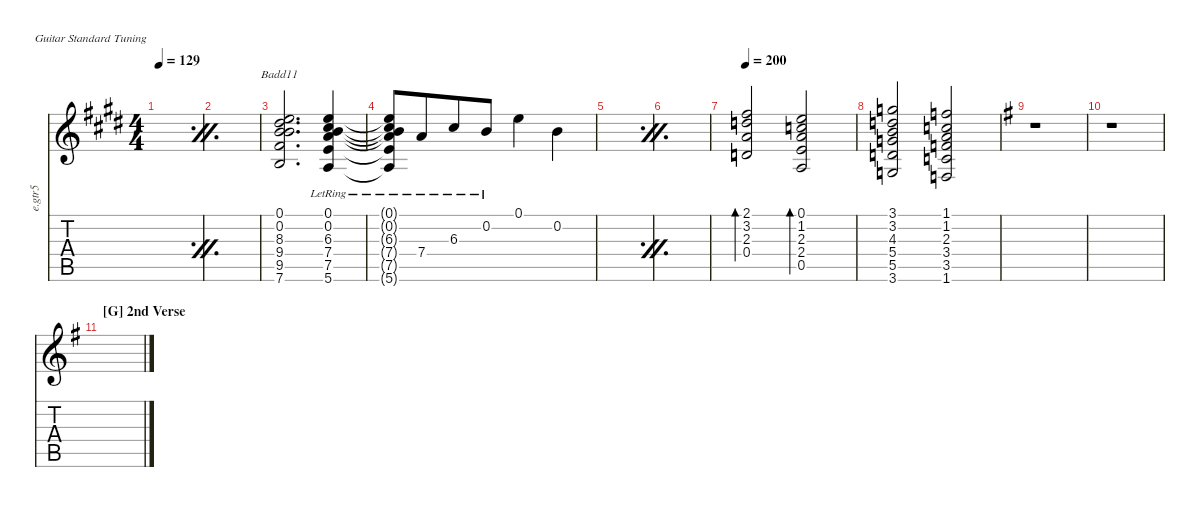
\defaultSystemsLayout 4
\hideDynamics
\bracketExtendMode nobrackets
\track ("E.Guitar V" "e.gtr5") {instrument distortionguitar}
\staff {score tabs}
\tuning (E4 B3 G3 D3 A2 E2)
\chord ("Badd11" 6 6 8 9 9 7) {firstfret 7 showdiagram false showfingering false}
\ts (4 4)
\tempo 129
\clef g2
\simile firstofdouble
\ks e
|
\simile secondofdouble
|
(7.6{acc forcenatural} 9.5{acc #} 9.4{acc forcenatural} 8.3{acc #} 0.2{acc forcenatural} 0.1{acc forcenatural}).2{d ch "Badd11" beam Up} (0.1{lr acc forcenatural} 0.2{lr acc forcenatural} 5.6{lr acc forcenatural} 7.5{lr acc forcenatural} 7.4{lr acc forcenatural} 6.3{lr acc #}).4{beam Up} |
(0.1{lr t acc forcenatural} 0.2{lr t acc forcenatural} 5.6{lr t acc forcenatural} 7.5{lr t acc forcenatural} 7.4{lr t acc forcenatural} 6.3{lr t acc #}).8{beam Up} 7.4{lr acc forcenatural}.8{beam Up beam merge} 6.3{lr acc #}.8{beam Up} 0.2{lr acc forcenatural}.8{beam Up} 0.1{acc forcenatural}.4{beam Down} 0.2{acc forcenatural}.4{beam Down} |
\simile firstofdouble
|
\simile secondofdouble
|
\tempo 200
\simile none
(2.1{acc #} 3.2{acc forcenatural} 2.3{acc forcenatural} 0.4{acc forcenatural}).2{bd 89 beam Up} (0.1{acc forcenatural} 1.2{acc forcenatural} 2.3{acc forcenatural} 2.4{acc forcenatural} 0.5{acc forcenatural}).2{bd 88 beam Up} |
(3.6{acc forcenatural} 5.5{acc forcenatural} 5.4{acc forcenatural} 4.3{acc forcenatural} 3.2{acc forcenatural} 3.1{acc forcenatural}).2{beam Up} (1.1{acc forcenatural} 1.2{acc forcenatural} 2.3{acc forcenatural} 3.4{acc forcenatural} 3.5{acc forcenatural} 1.6{acc forcenatural}).2{beam Up} |
\ks g
r.1{beam Down} |
r.1{beam Down} |
\section ("G" "2nd Verse")
